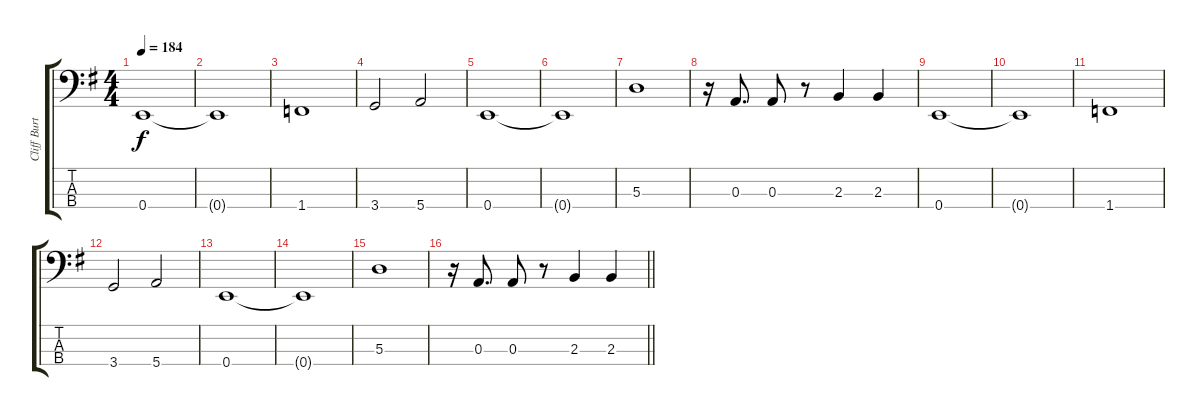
\track ("Cliff Burton" "Cliff Burt") {instrument electricbassfinger}
\staff {score tabs}
\tuning (G2 D2 A1 E1) {hide}
\ts (4 4)
\tempo 184
\clef f4
\ks eminor
0.4.1{dy f} |
0.4{t}.1 |
1.4.1 |
3.4.2 5.4.2 |
0.4.1 |
0.4{t}.1 |
5.3.1 |
r.16 0.3.8{d} 0.3.8 r.8 2.3.4 2.3.4 |
0.4.1 |
0.4{t}.1 |
1.4.1 |
3.4.2 5.4.2 |
0.4.1 |
0.4{t}.1 |
5.3.1 |
\barLineRight lightlight
r.16 0.3.8{d} 0.3.8 r.8 2.3.4 2.3.4
